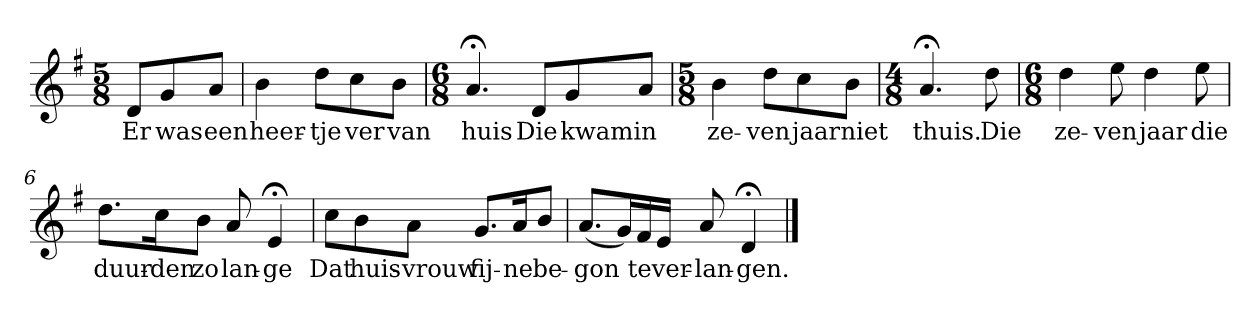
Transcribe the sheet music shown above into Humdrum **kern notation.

**kern	**text
*part1	*part1
*staff1	*staff1
*k[f#]	*
*G:	*
*M5/8	*
*MM120	*
=	=
8dL	Er
8g	was
8aJ	een
=1	=1
4b	heer-
8ddL	-tje
8cc	ver
8bJ	van
=2	=2
*M6/8	*
4.a;<	huis
8dL	Die
8g	kwam
8aJ	in
=3	=3
*M5/8	*
4b	ze-
8ddL	-ven
8cc	jaar
8bJ	niet
=4	=4
*M4/8	*
4.a;<	thuis.
8dd	Die
=5	=5
*M6/8	*
4dd	ze-
8ee	-ven
4dd	jaar
8ee	die
=6	=6
8.ddL	duur-
16ccK	-den
8bJ	zo
8a	lan-
4e;<	-ge
=7	=7
8ccL	Dat
8b	huis-
8aJ	-vrouw
8.gL	fij-
16aK	-ne
8bJ	be-
=8	=8
(8.aL	-gon
16gL)	.
16f#	te
16eJJ	ver-
8a	-lan-
4d;<	-gen.
==	==
*-	*-
